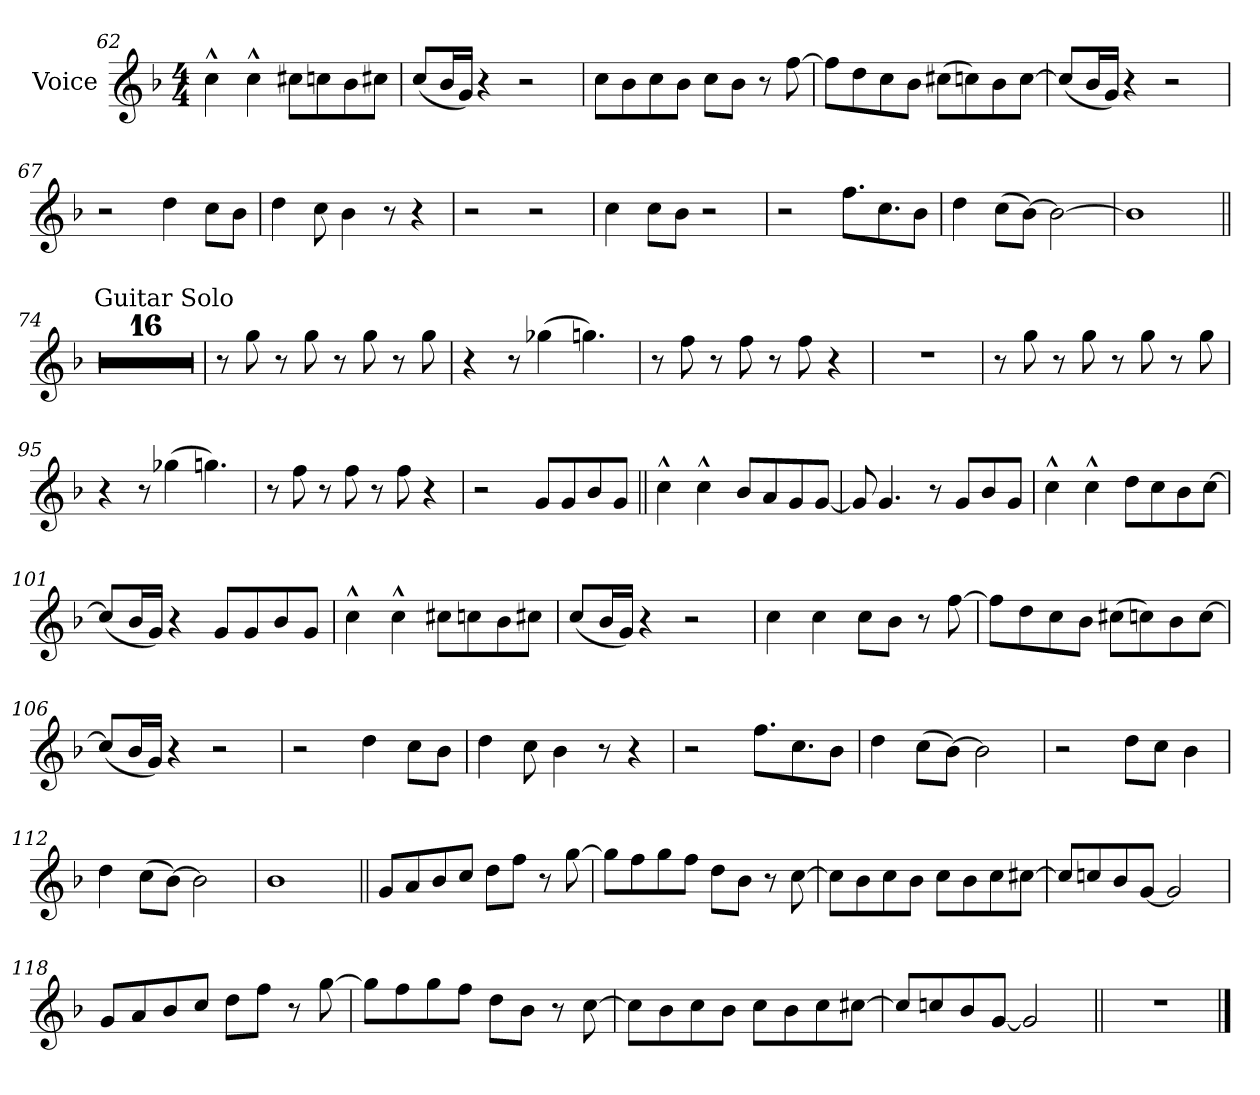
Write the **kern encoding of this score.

**kern
*part1
*staff1
*I"Voice
*I'Vc.
*clefG2
*k[b-]
*M4/4
=62
4cc^^
4cc^^
8cc#XL
8ccn
8b-
8cc#XJ
=63
(<8ccL
16b-L
16gJJ)
4r
2r
=64
8ccL
8b-
8cc
8b-J
8ccL
8b-J
8r
[8ff
=65
8ffL]
8dd
8cc
8b-J
(>8cc#XL
8ccn)
8b-
[8ccJ
=66
(<8ccL]
16b-L
16gJJ)
4r
2r
=67
2r
4dd
8ccL
8b-J
=68
4dd
8cc
4b-
8r
4r
=69
2r
2r
=70
4cc
8ccL
8b-J
2r
=71
2r
8.ffL
8.cc
8b-J
=72
4dd
(>8ccL
[8b-J)
2b-_
=73
1b-]
=74||
!LO:TX:t=Guitar Solo
1r
=75
1r
=76
1r
=77
1r
=78
1r
=79
1r
=80
1r
=81
1r
=82
1r
=83
1r
=84
1r
=85
1r
=86
1r
=87
1r
=88
1r
=89
1r
=90
8r
8gg
8r
8gg
8r
8gg
8r
8gg
=91
4r
8r
(>4gg-X
4.ggn)
=92
8r
8ff
8r
8ff
8r
8ff
4r
=93
1r
=94
8r
8gg
8r
8gg
8r
8gg
8r
8gg
=95
4r
8r
(>4gg-X
4.ggn)
=96
8r
8ff
8r
8ff
8r
8ff
4r
=97
2r
8gL
8g
8b-
8gJ
=98||
4cc^^
4cc^^
8b-L
8a
8g
[8gJ
=99
8g]
4.g
8r
8gL
8b-
8gJ
=100
4cc^^
4cc^^
8ddL
8cc
8b-
[8ccJ
=101
(<8ccL]
16b-L
16gJJ)
4r
8gL
8g
8b-
8gJ
=102
4cc^^
4cc^^
8cc#XL
8ccn
8b-
8cc#XJ
=103
(<8ccL
16b-L
16gJJ)
4r
2r
=104
4cc
4cc
8ccL
8b-J
8r
[8ff
=105
8ffL]
8dd
8cc
8b-J
(>8cc#XL
8ccn)
8b-
[8ccJ
=106
(<8ccL]
16b-L
16gJJ)
4r
2r
=107
2r
4dd
8ccL
8b-J
=108
4dd
8cc
4b-
8r
4r
=109
2r
8.ffL
8.cc
8b-J
=110
4dd
(>8ccL
[8b-J)
2b-]
=111
2r
8ddL
8ccJ
4b-
=112
4dd
(>8ccL
[8b-J)
2b-]
=113
1b-
=114||
8gL
8a
8b-
8ccJ
8ddL
8ffJ
8r
[8gg
=115
8ggL]
8ff
8gg
8ffJ
8ddL
8b-J
8r
[8cc
=116
8ccL]
8b-
8cc
8b-J
8ccL
8b-
8cc
[8cc#XJ
=117
8cc#L]
8ccn
8b-
[8gJ
2g]
=118
8gL
8a
8b-
8ccJ
8ddL
8ffJ
8r
[8gg
=119
8ggL]
8ff
8gg
8ffJ
8ddL
8b-J
8r
[8cc
=120
8ccL]
8b-
8cc
8b-J
8ccL
8b-
8cc
[8cc#XJ
=121
8cc#L]
8ccn
8b-
[8gJ
2g]
=122||
1r
==
*-
